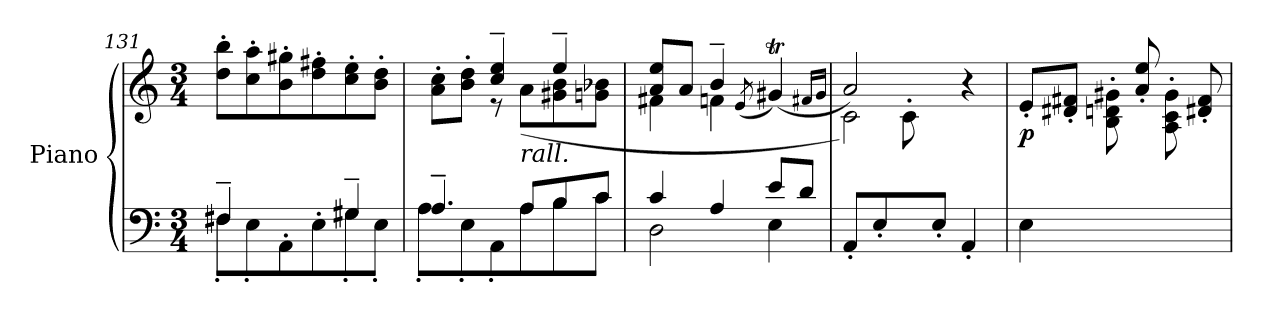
**kern	**kern	**dynam
*part1	*part1	*part1
*staff2	*staff1	*staff1/2
*I"Piano	*	*
*I'Pno.	*	*
*clefF4	*clefG2	*
*k[]	*k[]	*
*M3/4	*M3/4	*
=131	=131	=131
*^	*	*
4F#X~/	8F#'\L	8dd\' 8bb\'L	.
.	8E'\	8cc\' 8aa\'	.
4ryy	8AA'\	8b\' 8gg#X\'	.
.	8E'\	8dd\' 8ff#X\'	.
4G#X~/	8G#'\	8cc\' 8ee\'	.
.	8E'\J	8b\' 8dd\'J	.
=132	=132	=132	=132
*	*	*^	*
4.A~/	8A'\L	8a\' 8cc\'L	4ryy	.
.	8E'\	8b\' 8dd\'J	.	.
.	8AA'\	4cc/~ 4ee/~	8r	.
!	!	!	!LO:TX:b:i:t=rall.	!
8A/L	8A\	.	(<8a\L	.
8B/	8B\	4ee~/	8g#X\ 8b\	.
8c/J	8c\J	.	8gn\ 8b-X\J	.
=133	=133	=133	=133	=133
4c/	2D:\	8a/ 8ee/L	4f#X\	.
.	.	8a/J	.	.
4A/	.	4b~/	4fn\	.
.	.	(<8qe/	.	.
8e/L	4E:\	(>4g#Xt/)	4ryy	.
8d/J	.	.	.	.
*v	*v	*	*	*
*	*v	*v	*
.	16qf#X/LL	.
.	16qg#/JJ	.
=134	=134	=134
*	*^	*
*	*	*^	*
8AA'/L	2a/)	2c\)	4ryy	.
8E'/	.	.	.	.
8ryy	.	.	8c'\	.
8E'/J	.	.	4.ryy	.
4AA'/	4r	4ryy	.	.
*	*	*v	*v	*
!!LO:PB:g=z
=135	=135	=135	=135
!	!LO:TX:b:i:t=a tempo	!	!
!	!	!	!LO:DY:b
*	*v	*v	*
4E\	8e'/L	p
.	8d#X/' 8f#X/'J	.
4ryy	8B\' 8dn\' 8g#X\'	.
.	8a/' 8ee/'	.
4ryy	8A\' 8c\' 8g#\'	.
.	8d#X/' 8f#/'	.
=	=	=
*-	*-	*-
